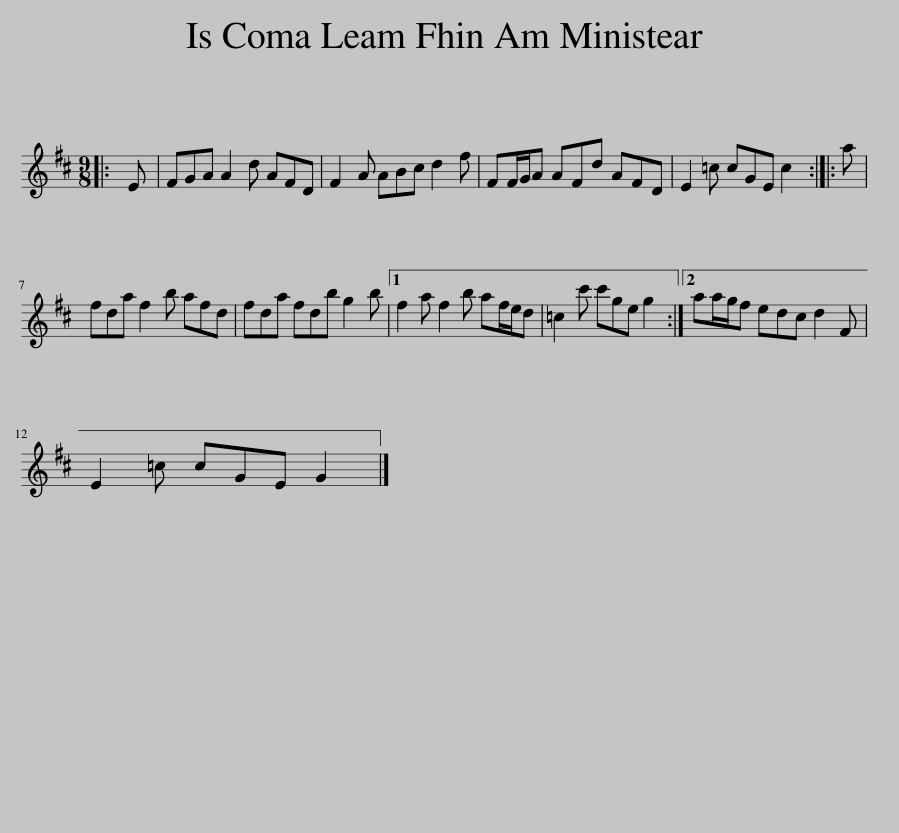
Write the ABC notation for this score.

X:1
L:1/8
M:9/8
I:linebreak $
K:D
V:1 treble
V:1
|: E | FGA A2 d AFD | F2 A ABc d2 f | FF/G/A AFd AFD | E2 =c cGE c2 :: %5
 a |$ fda f2 b afd | fda fdb g2 b |1 f2 a f2 b af/e/d | =c2 c' c'ge g2 :|2 %10
 aa/g/f edc d2 F |$ E2 =c cGE G2 |] %12
